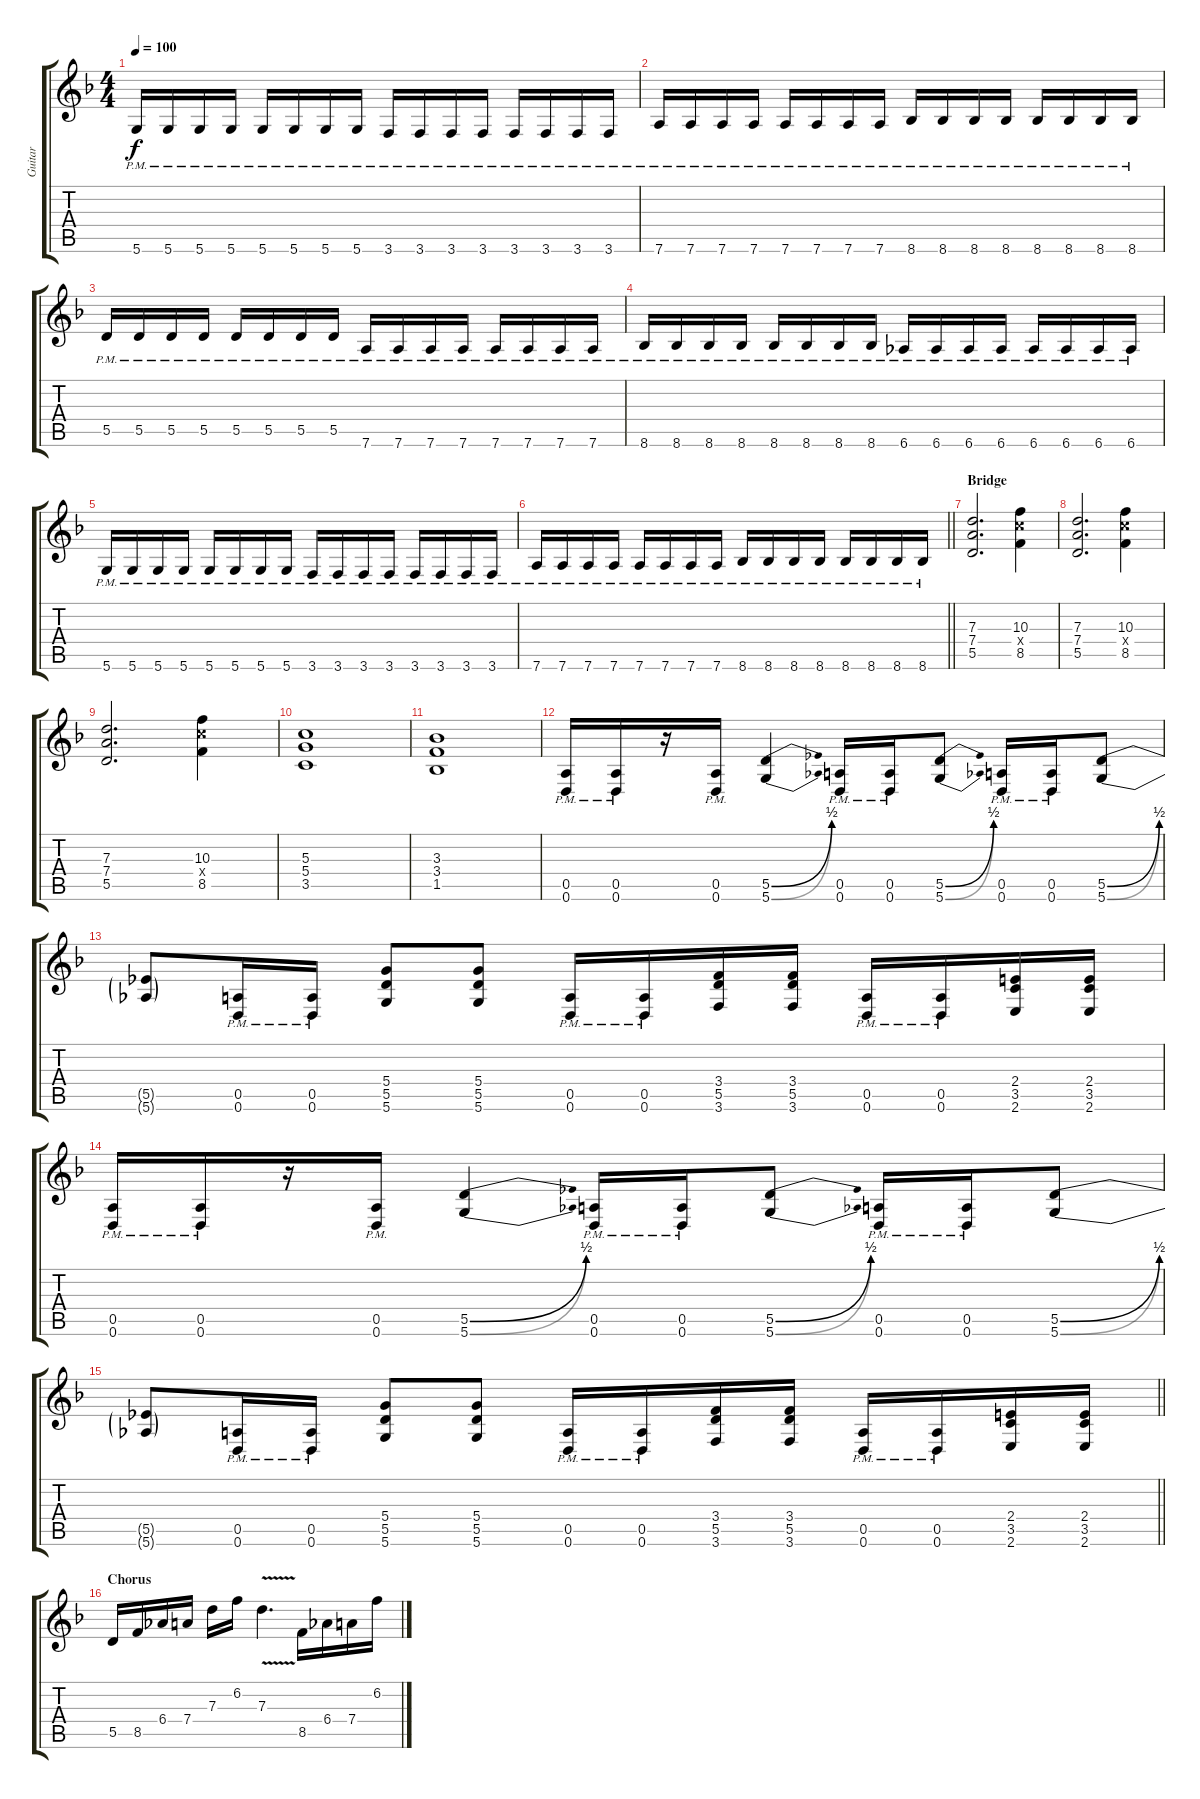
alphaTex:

\track ("Guitar" "Guitar") {instrument distortionguitar}
\staff {score tabs}
\tuning (E4 B3 G3 D3 A2 D2) {hide}
\ts (4 4)
\tempo 100
\clef g2
\ks dminor
5.6{pm}.16{dy f} 5.6{pm}.16 5.6{pm}.16 5.6{pm}.16 5.6{pm}.16 5.6{pm}.16 5.6{pm}.16 5.6{pm}.16 3.6{pm}.16 3.6{pm}.16 3.6{pm}.16 3.6{pm}.16 3.6{pm}.16 3.6{pm}.16 3.6{pm}.16 3.6{pm}.16 |
7.6{pm}.16 7.6{pm}.16 7.6{pm}.16 7.6{pm}.16 7.6{pm}.16 7.6{pm}.16 7.6{pm}.16 7.6{pm}.16 8.6{pm}.16 8.6{pm}.16 8.6{pm}.16 8.6{pm}.16 8.6{pm}.16 8.6{pm}.16 8.6{pm}.16 8.6{pm}.16 |
5.5{pm}.16 5.5{pm}.16 5.5{pm}.16 5.5{pm}.16 5.5{pm}.16 5.5{pm}.16 5.5{pm}.16 5.5{pm}.16 7.6{pm}.16 7.6{pm}.16 7.6{pm}.16 7.6{pm}.16 7.6{pm}.16 7.6{pm}.16 7.6{pm}.16 7.6{pm}.16 |
8.6{pm}.16 8.6{pm}.16 8.6{pm}.16 8.6{pm}.16 8.6{pm}.16 8.6{pm}.16 8.6{pm}.16 8.6{pm}.16 6.6{pm}.16 6.6{pm}.16 6.6{pm}.16 6.6{pm}.16 6.6{pm}.16 6.6{pm}.16 6.6{pm}.16 6.6{pm}.16 |
5.6{pm}.16 5.6{pm}.16 5.6{pm}.16 5.6{pm}.16 5.6{pm}.16 5.6{pm}.16 5.6{pm}.16 5.6{pm}.16 3.6{pm}.16 3.6{pm}.16 3.6{pm}.16 3.6{pm}.16 3.6{pm}.16 3.6{pm}.16 3.6{pm}.16 3.6{pm}.16 |
\barLineRight lightlight
7.6{pm}.16 7.6{pm}.16 7.6{pm}.16 7.6{pm}.16 7.6{pm}.16 7.6{pm}.16 7.6{pm}.16 7.6{pm}.16 8.6{pm}.16 8.6{pm}.16 8.6{pm}.16 8.6{pm}.16 8.6{pm}.16 8.6{pm}.16 8.6{pm}.16 8.6{pm}.16 |
\section ("" "Bridge")
(7.3 7.4 5.5).2{d} (10.3 10.4{x} 8.5).4 |
(7.3 7.4 5.5).2{d} (10.3 10.4{x} 8.5).4 |
(7.3 7.4 5.5).2{d} (10.3 10.4{x} 8.5).4 |
(5.3 5.4 3.5).1 |
(3.3 3.4 1.5).1 |
(0.5 0.6{pm}).16 (0.5 0.6{pm}).16 r.16 (0.5 0.6{pm}).16 (5.5{be (bend 0 0 60 2)} 5.6{be (bend 0 0 60 2)}).4 (0.5 0.6{pm}).16 (0.5 0.6{pm}).16 (5.5{be (bend 0 0 60 2)} 5.6{be (bend 0 0 60 2)}).8 (0.5 0.6{pm}).16 (0.5 0.6{pm}).16 (5.5{be (bend 0 0 60 2)} 5.6{be (bend 0 0 60 2)}).8 |
(5.5{t} 5.6{t}).8 (0.5 0.6{pm}).16 (0.5 0.6{pm}).16 (5.4 5.5 5.6).8 (5.4 5.5 5.6).8 (0.5{pm} 0.6).16 (0.5{pm} 0.6).16 (3.4 5.5 3.6).16 (3.4 5.5 3.6).16 (0.5{pm} 0.6).16 (0.5{pm} 0.6).16 (2.4 3.5 2.6).16 (2.4 3.5 2.6).16 |
(0.5 0.6{pm}).16 (0.5 0.6{pm}).16 r.16 (0.5 0.6{pm}).16 (5.5{be (bend 0 0 60 2)} 5.6{be (bend 0 0 60 2)}).4 (0.5 0.6{pm}).16 (0.5 0.6{pm}).16 (5.5{be (bend 0 0 60 2)} 5.6{be (bend 0 0 60 2)}).8 (0.5 0.6{pm}).16 (0.5 0.6{pm}).16 (5.5{be (bend 0 0 60 2)} 5.6{be (bend 0 0 60 2)}).8 |
\barLineRight lightlight
(5.5{t} 5.6{t}).8 (0.5 0.6{pm}).16 (0.5 0.6{pm}).16 (5.4 5.5 5.6).8 (5.4 5.5 5.6).8 (0.5{pm} 0.6).16 (0.5{pm} 0.6).16 (3.4 5.5 3.6).16 (3.4 5.5 3.6).16 (0.5{pm} 0.6).16 (0.5{pm} 0.6).16 (2.4 3.5 2.6).16 (2.4 3.5 2.6).16 |
\section ("" "Chorus")
5.5.16 8.5.16 6.4.16 7.4.16 7.3.16 6.2.16 7.3{v}.4{d} 8.5.16 6.4.16 7.4.16 6.2.16
